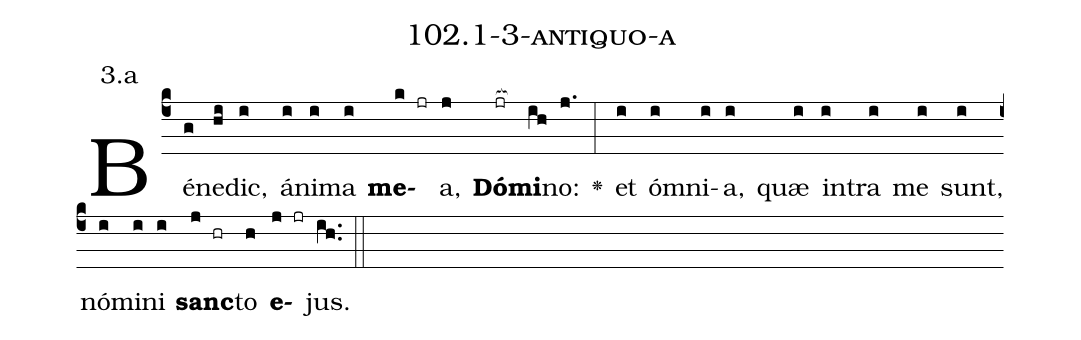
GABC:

name: 102.1-3-antiquo-a;
annotation: 3.a;
%%
(c4)Bé(g)ne(hi)dic,(i) á(i)ni(i)ma(i) <b>me</b>(k jr)a,(j) <b>Dó</b>(jr[ocb:1{])<b>mi</b>(ih[ocb:0}])no:(j.) <v>\greheightstar</v>(:) et(i) óm(i)ni(i)a,(i) quæ(i) in(i)tra(i) me(i) sunt,(i) nó(i)mi(i)ni(i) <b>sanc</b>(j hr)to(h) <b>e</b>(j jr)jus.(ih..) (::)


%E(i) u(i) o(j) u(h) a(j) e.(ih..) (::)
